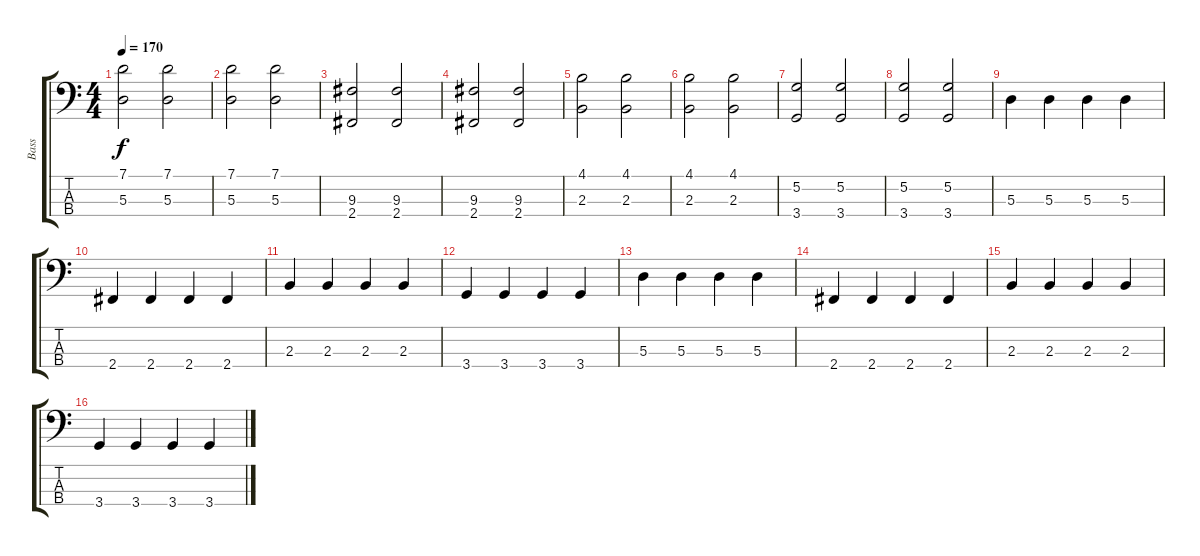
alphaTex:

\track ("Bass" "Bass") {instrument synthbass1}
\staff {score tabs}
\tuning (G2 D2 A1 E1) {hide}
\ts (4 4)
\tempo 170
\clef f4
\ks c
(7.1 5.3).2{dy f} (7.1 5.3).2 |
(7.1 5.3).2 (7.1 5.3).2 |
(9.3 2.4).2 (9.3 2.4).2 |
(9.3 2.4).2 (9.3 2.4).2 |
(4.1 2.3).2 (4.1 2.3).2 |
(4.1 2.3).2 (4.1 2.3).2 |
(5.2 3.4).2 (5.2 3.4).2 |
(5.2 3.4).2 (5.2 3.4).2 |
5.3.4 5.3.4 5.3.4 5.3.4 |
2.4.4 2.4.4 2.4.4 2.4.4 |
2.3.4 2.3.4 2.3.4 2.3.4 |
3.4.4 3.4.4 3.4.4 3.4.4 |
5.3.4 5.3.4 5.3.4 5.3.4 |
2.4.4 2.4.4 2.4.4 2.4.4 |
2.3.4 2.3.4 2.3.4 2.3.4 |
3.4.4 3.4.4 3.4.4 3.4.4
